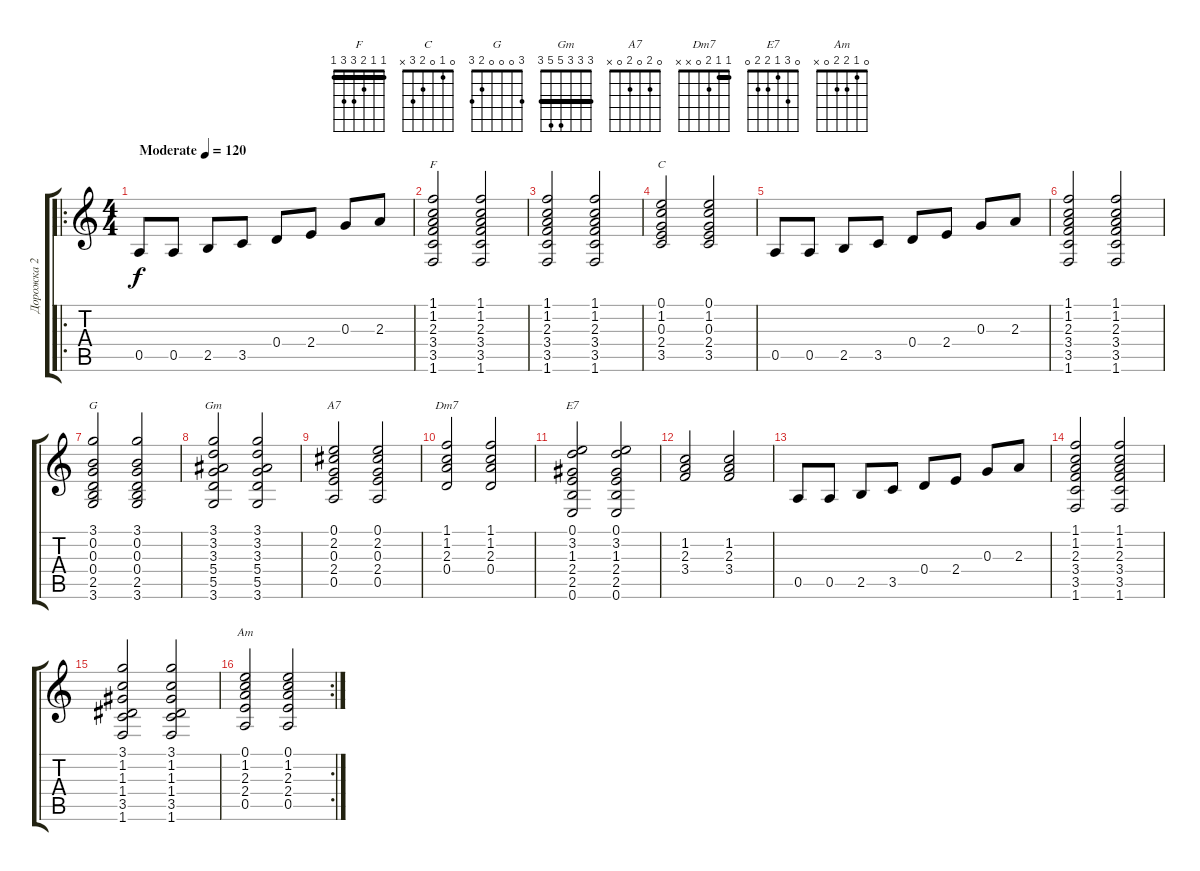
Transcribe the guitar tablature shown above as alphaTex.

\track ("Дорожка 2" "Дорожка 2") {instrument acousticguitarsteel}
\staff {score tabs}
\tuning (E4 B3 G3 D3 A2 E2) {hide}
\chord ("F" 1 1 2 3 3 1) {barre 1}
\chord ("C" 0 1 0 2 3 x)
\chord ("G" 3 0 0 0 2 3)
\chord ("Gm" 3 3 3 5 5 3) {barre 3}
\chord ("A7" 0 2 0 2 0 x)
\chord ("Dm7" 1 1 2 0 x x) {barre 1}
\chord ("E7" 0 3 1 2 2 0)
\chord ("Am" 0 1 2 2 0 x)
\ro
\ts (4 4)
\tempo (120 "Moderate")
\clef g2
\ks c
0.5.8{dy f instrument acousticguitarsteel} 0.5.8 2.5.8 3.5.8 0.4.8 2.4.8 0.3.8 2.3.8 |
(1.1 1.2 2.3 3.4 3.5 1.6).2{ch "F"} (1.1 1.2 2.3 3.4 3.5 1.6).2 |
(1.1 1.2 2.3 3.4 3.5 1.6).2 (1.1 1.2 2.3 3.4 3.5 1.6).2 |
(0.1 1.2 0.3 2.4 3.5).2{ch "C"} (0.1 1.2 0.3 2.4 3.5).2 |
0.5.8 0.5.8 2.5.8 3.5.8 0.4.8 2.4.8 0.3.8 2.3.8 |
(1.1 1.2 2.3 3.4 3.5 1.6).2 (1.1 1.2 2.3 3.4 3.5 1.6).2 |
(3.1 0.2 0.3 0.4 2.5 3.6).2{ch "G"} (3.1 0.2 0.3 0.4 2.5 3.6).2 |
(3.1 3.2 3.3 5.4 5.5 3.6).2{ch "Gm"} (3.1 3.2 3.3 5.4 5.5 3.6).2 |
(0.1 2.2 0.3 2.4 0.5).2{ch "A7"} (0.1 2.2 0.3 2.4 0.5).2 |
(1.1 1.2 2.3 0.4).2{ch "Dm7"} (1.1 1.2 2.3 0.4).2 |
(0.1 3.2 1.3 2.4 2.5 0.6).2{ch "E7"} (0.1 3.2 1.3 2.4 2.5 0.6).2 |
(1.2 2.3 3.4).2 (1.2 2.3 3.4).2 |
0.5.8 0.5.8 2.5.8 3.5.8 0.4.8 2.4.8 0.3.8 2.3.8 |
(1.1 1.2 2.3 3.4 3.5 1.6).2 (1.1 1.2 2.3 3.4 3.5 1.6).2 |
(3.1 1.2 1.3 1.4 3.5 1.6).2 (3.1 1.2 1.3 1.4 3.5 1.6).2 |
\rc 2
(0.1 1.2 2.3 2.4 0.5).2{ch "Am"} (0.1 1.2 2.3 2.4 0.5).2
